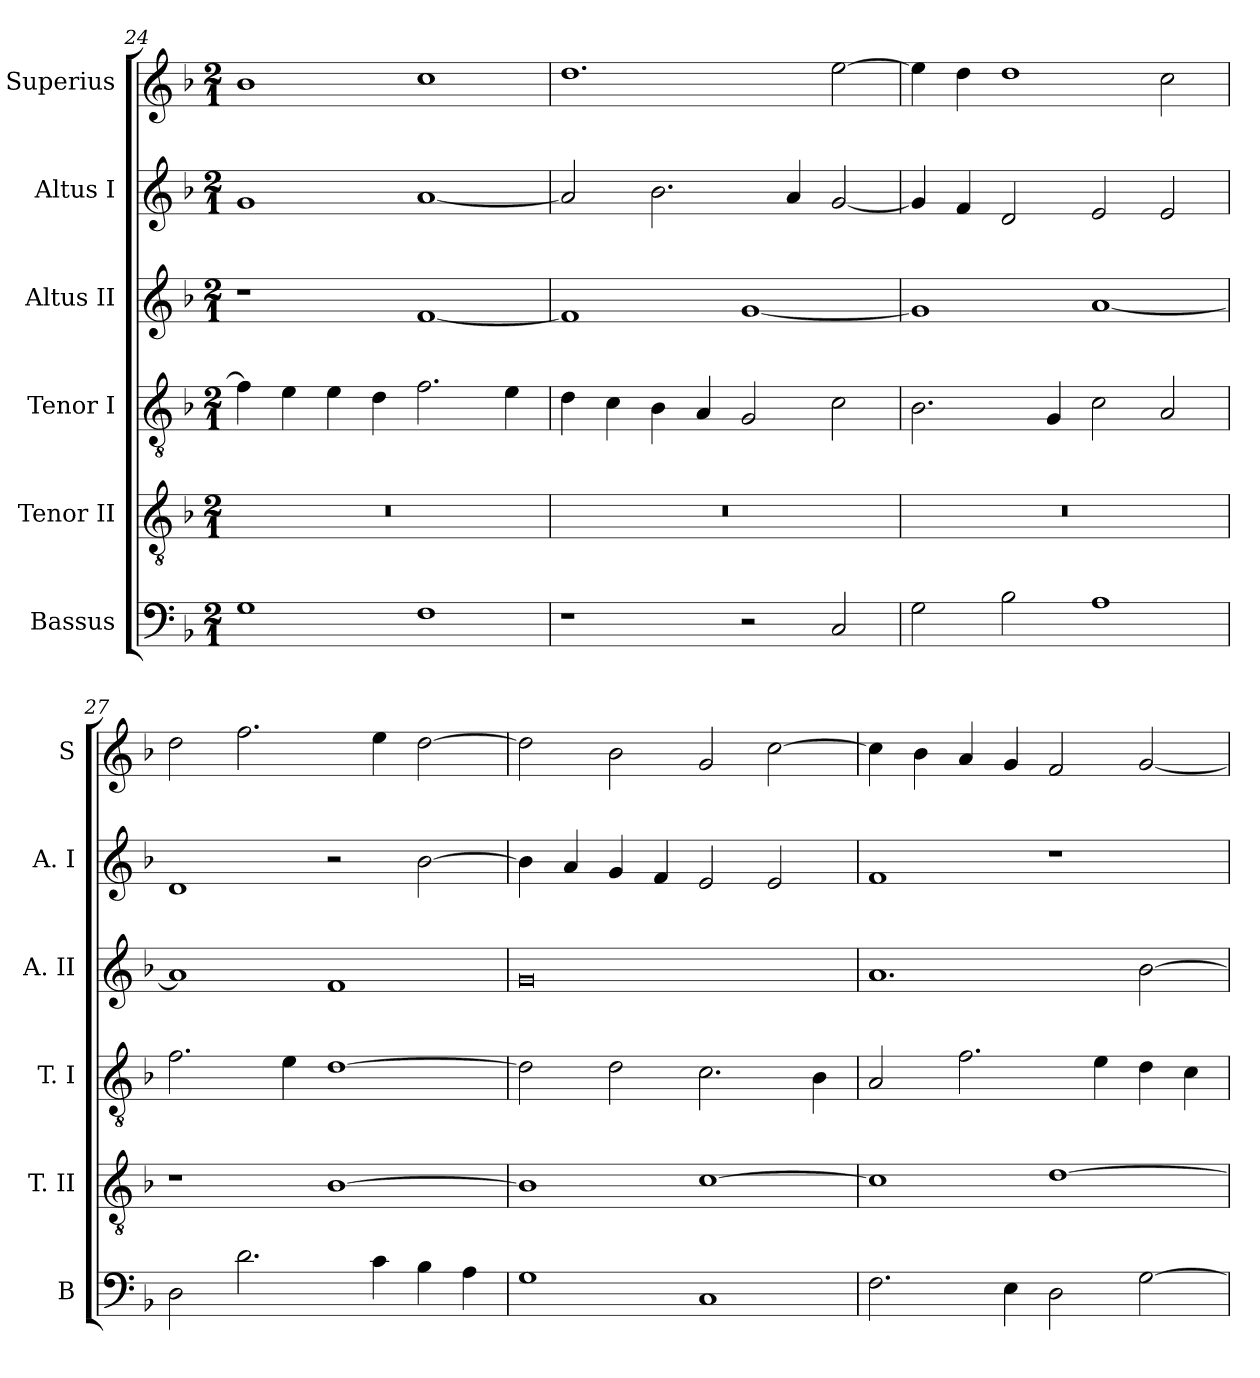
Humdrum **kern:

**kern	**kern	**kern	**kern	**kern	**kern
*part6	*part5	*part4	*part3	*part2	*part1
*staff6	*staff5	*staff4	*staff3	*staff2	*staff1
*I"Bassus	*I"Tenor II	*I"Tenor I	*I"Altus II	*I"Altus I	*I"Superius
*I'B	*I'T. II	*I'T. I	*I'A. II	*I'A. I	*I'S
*clefF4	*clefGv2	*clefGv2	*clefG2	*clefG2	*clefG2
*k[b-]	*k[b-]	*k[b-]	*k[b-]	*k[b-]	*k[b-]
*F:	*F:	*F:	*F:	*F:	*F:
*M2/1	*M2/1	*M2/1	*M2/1	*M2/1	*M2/1
=24	=24	=24	=24	=24	=24
1G	0r	4f]	1r	1g	1b-
.	.	4e	.	.	.
.	.	4e	.	.	.
.	.	4d	.	.	.
1F	.	2.f	[1f	[1a	1cc
.	.	4e	.	.	.
=25	=25	=25	=25	=25	=25
1r	0r	4d	1f]	2a]	1.dd
.	.	4c	.	.	.
.	.	4B-	.	2.b-	.
.	.	4A	.	.	.
2r	.	2G	[1g	.	.
.	.	.	.	4a	.
2C	.	2c	.	[2g	[2ee
=26	=26	=26	=26	=26	=26
2G	0r	2.B-	1g]	4g]	4ee]
.	.	.	.	4f	4dd
2B-	.	.	.	2d	1dd
.	.	4G	.	.	.
1A	.	2c	[1a	2e	.
.	.	2A	.	2e	2cc
=27	=27	=27	=27	=27	=27
2D	1r	2.f	1a]	1d	2dd
2.d	.	.	.	.	2.ff
.	.	4e	.	.	.
.	[1B-	[1d	1f	2r	.
4c	.	.	.	.	4ee
4B-	.	.	.	[2b-	[2dd
4A	.	.	.	.	.
=28	=28	=28	=28	=28	=28
1G	1B-]	2d]	0g	4b-]	2dd]
.	.	.	.	4a	.
.	.	2d	.	4g	2b-
.	.	.	.	4f	.
1C	[1c	2.c	.	2e	2g
.	.	.	.	2e	[2cc
.	.	4B-	.	.	.
=29	=29	=29	=29	=29	=29
2.F	1c]	2A	1.a	1f	4cc]
.	.	.	.	.	4b-
.	.	2.f	.	.	4a
4E	.	.	.	.	4g
2D	[1d	.	.	1r	2f
.	.	4e	.	.	.
[2G	.	4d	[2b-	.	[2g
.	.	4c	.	.	.
=	=	=	=	=	=
*-	*-	*-	*-	*-	*-
